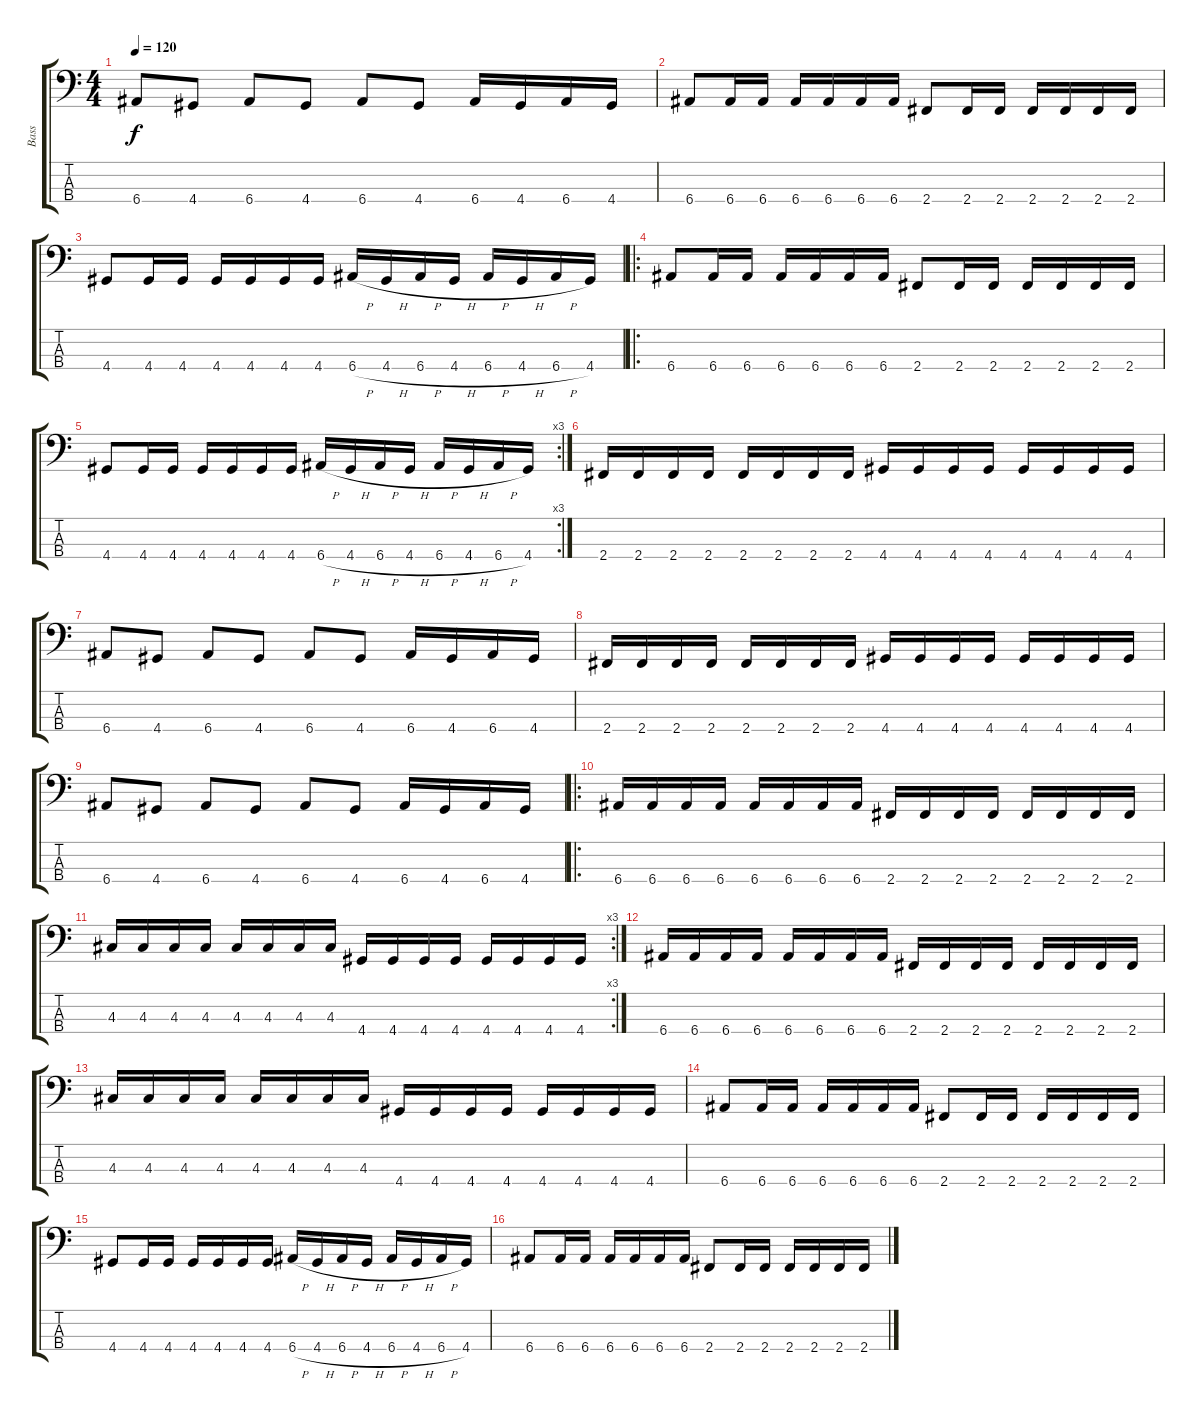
\track ("Bass" "Bass") {instrument electricbasspick}
\staff {score tabs}
\tuning (G2 D2 A1 E1) {hide}
\ts (4 4)
\tempo 120
\clef f4
\ks c
6.4.8{dy f} 4.4.8 6.4.8 4.4.8 6.4.8 4.4.8 6.4.16 4.4.16 6.4.16 4.4.16 |
6.4.8 6.4.16 6.4.16 6.4.16 6.4.16 6.4.16 6.4.16 2.4.8 2.4.16 2.4.16 2.4.16 2.4.16 2.4.16 2.4.16 |
4.4.8 4.4.16 4.4.16 4.4.16 4.4.16 4.4.16 4.4.16 6.4{h}.16 4.4{h}.16 6.4{h}.16 4.4{h}.16 6.4{h}.16 4.4{h}.16 6.4{h}.16 4.4.16 |
\ro
6.4.8 6.4.16 6.4.16 6.4.16 6.4.16 6.4.16 6.4.16 2.4.8 2.4.16 2.4.16 2.4.16 2.4.16 2.4.16 2.4.16 |
\rc 3
4.4.8 4.4.16 4.4.16 4.4.16 4.4.16 4.4.16 4.4.16 6.4{h}.16 4.4{h}.16 6.4{h}.16 4.4{h}.16 6.4{h}.16 4.4{h}.16 6.4{h}.16 4.4.16 |
2.4.16 2.4.16 2.4.16 2.4.16 2.4.16 2.4.16 2.4.16 2.4.16 4.4.16 4.4.16 4.4.16 4.4.16 4.4.16 4.4.16 4.4.16 4.4.16 |
6.4.8 4.4.8 6.4.8 4.4.8 6.4.8 4.4.8 6.4.16 4.4.16 6.4.16 4.4.16 |
2.4.16 2.4.16 2.4.16 2.4.16 2.4.16 2.4.16 2.4.16 2.4.16 4.4.16 4.4.16 4.4.16 4.4.16 4.4.16 4.4.16 4.4.16 4.4.16 |
6.4.8 4.4.8 6.4.8 4.4.8 6.4.8 4.4.8 6.4.16 4.4.16 6.4.16 4.4.16 |
\ro
6.4.16 6.4.16 6.4.16 6.4.16 6.4.16 6.4.16 6.4.16 6.4.16 2.4.16 2.4.16 2.4.16 2.4.16 2.4.16 2.4.16 2.4.16 2.4.16 |
\rc 3
4.3.16 4.3.16 4.3.16 4.3.16 4.3.16 4.3.16 4.3.16 4.3.16 4.4.16 4.4.16 4.4.16 4.4.16 4.4.16 4.4.16 4.4.16 4.4.16 |
6.4.16 6.4.16 6.4.16 6.4.16 6.4.16 6.4.16 6.4.16 6.4.16 2.4.16 2.4.16 2.4.16 2.4.16 2.4.16 2.4.16 2.4.16 2.4.16 |
4.3.16 4.3.16 4.3.16 4.3.16 4.3.16 4.3.16 4.3.16 4.3.16 4.4.16 4.4.16 4.4.16 4.4.16 4.4.16 4.4.16 4.4.16 4.4.16 |
6.4.8 6.4.16 6.4.16 6.4.16 6.4.16 6.4.16 6.4.16 2.4.8 2.4.16 2.4.16 2.4.16 2.4.16 2.4.16 2.4.16 |
4.4.8 4.4.16 4.4.16 4.4.16 4.4.16 4.4.16 4.4.16 6.4{h}.16 4.4{h}.16 6.4{h}.16 4.4{h}.16 6.4{h}.16 4.4{h}.16 6.4{h}.16 4.4.16 |
6.4.8 6.4.16 6.4.16 6.4.16 6.4.16 6.4.16 6.4.16 2.4.8 2.4.16 2.4.16 2.4.16 2.4.16 2.4.16 2.4.16
